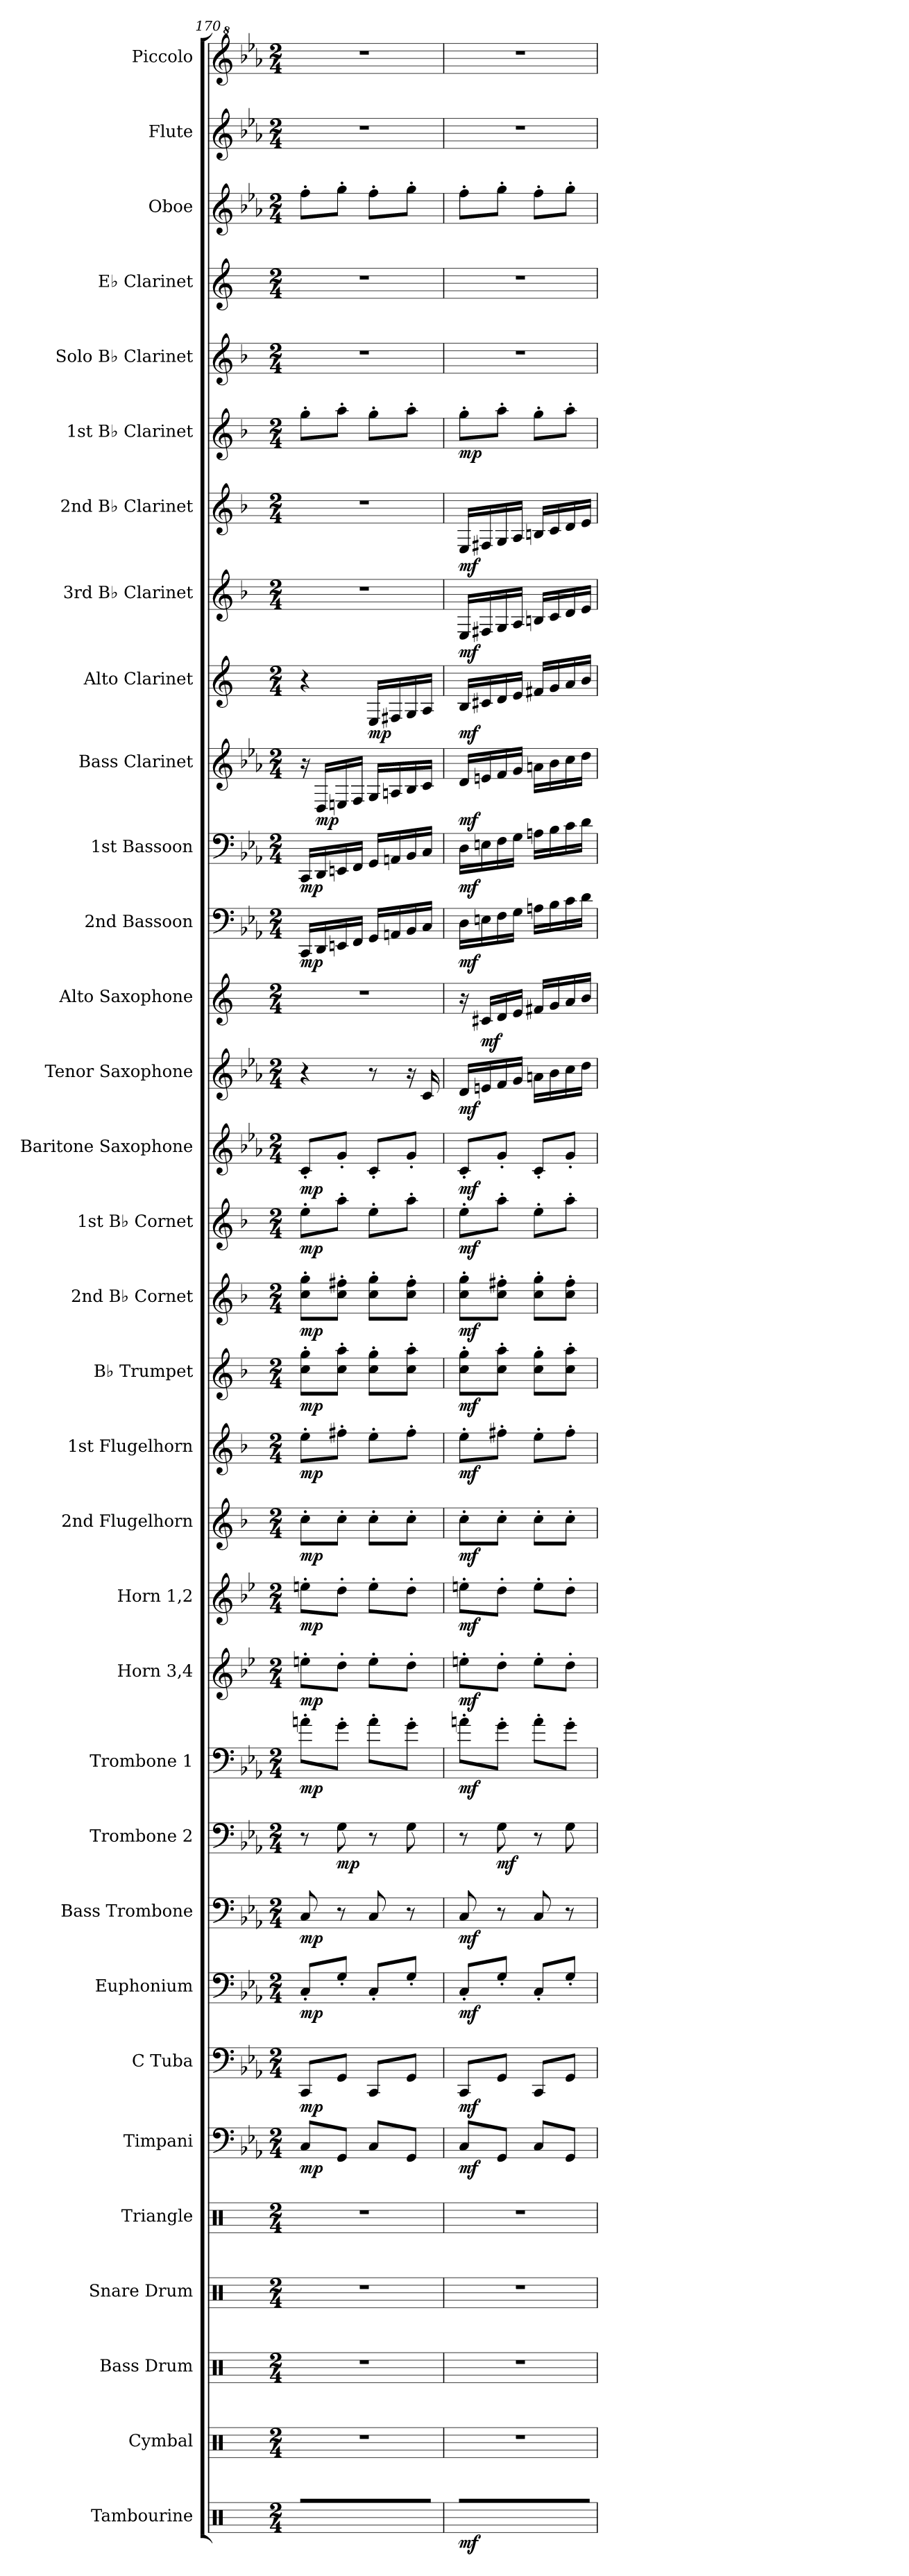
**kern	**dynam	**kern	**kern	**kern	**kern	**kern	**dynam	**kern	**dynam	**kern	**dynam	**kern	**dynam	**kern	**dynam	**kern	**dynam	**kern	**dynam	**kern	**dynam	**kern	**dynam	**kern	**dynam	**kern	**dynam	**kern	**dynam	**kern	**dynam	**kern	**dynam	**kern	**dynam	**kern	**dynam	**kern	**dynam	**kern	**dynam	**kern	**dynam	**kern	**dynam	**kern	**dynam	**kern	**dynam	**kern	**dynam	**kern	**kern	**kern	**kern	**kern
*part33	*part33	*part32	*part31	*part30	*part29	*part28	*part28	*part27	*part27	*part26	*part26	*part25	*part25	*part24	*part24	*part23	*part23	*part22	*part22	*part21	*part21	*part20	*part20	*part19	*part19	*part18	*part18	*part17	*part17	*part16	*part16	*part15	*part15	*part14	*part14	*part13	*part13	*part12	*part12	*part11	*part11	*part10	*part10	*part9	*part9	*part8	*part8	*part7	*part7	*part6	*part6	*part5	*part4	*part3	*part2	*part1
*staff33	*staff33	*staff32	*staff31	*staff30	*staff29	*staff28	*staff28	*staff27	*staff27	*staff26	*staff26	*staff25	*staff25	*staff24	*staff24	*staff23	*staff23	*staff22	*staff22	*staff21	*staff21	*staff20	*staff20	*staff19	*staff19	*staff18	*staff18	*staff17	*staff17	*staff16	*staff16	*staff15	*staff15	*staff14	*staff14	*staff13	*staff13	*staff12	*staff12	*staff11	*staff11	*staff10	*staff10	*staff9	*staff9	*staff8	*staff8	*staff7	*staff7	*staff6	*staff6	*staff5	*staff4	*staff3	*staff2	*staff1
*I"Tambourine	*	*I"Cymbal	*I"Bass Drum	*I"Snare Drum	*I"Triangle	*I"Timpani	*	*I"C Tuba	*	*I"Euphonium	*	*I"Bass Trombone	*	*I"Trombone 2	*	*I"Trombone 1	*	*I"Horn 3,4	*	*I"Horn 1,2	*	*I"2nd Flugelhorn	*	*I"1st Flugelhorn	*	*I"B♭ Trumpet	*	*I"2nd B♭ Cornet	*	*I"1st B♭ Cornet	*	*I"Baritone Saxophone	*	*I"Tenor Saxophone	*	*I"Alto Saxophone	*	*I"2nd Bassoon	*	*I"1st Bassoon	*	*I"Bass Clarinet	*	*I"Alto Clarinet	*	*I"3rd B♭ Clarinet	*	*I"2nd B♭ Clarinet	*	*I"1st B♭ Clarinet	*	*I"Solo B♭ Clarinet	*I"E♭ Clarinet	*I"Oboe	*I"Flute	*I"Piccolo
*I'Tamb.	*	*I'Cym.	*I'B. Dr.	*I'Sn. Dr.	*I'Trgl.	*I'Timp.	*	*I'C Tu.	*	*I'Eu.	*	*I'B. Trb.	*	*I'Trb. 2	*	*I'Trb. 1	*	*I'Hn. 3,4	*	*I'Hn. 1,2	*	*I'2nd Flghn.	*	*I'1st Flghn.	*	*I'B♭ Tpt.	*	*I'2nd B♭ Cnt.	*	*I'1st B♭ Cnt.	*	*I'Bar. Sax.	*	*I'T. Sax.	*	*I'A. Sax.	*	*I'2nd Bsn.	*	*I'1st Bsn.	*	*I'B. Cl.	*	*I'A. Cl.	*	*I'3rd B♭ Cl.	*	*I'2nd B♭ Cl.	*	*I'1st B♭ Cl.	*	*I'Solo B♭ Cl.	*I'E♭ Cl.	*I'Ob.	*I'Fl.	*I'Picc.
*clefX	*	*clefX	*clefX	*clefX	*clefX	*clefF4	*	*clefF4	*	*clefF4	*	*clefF4	*	*clefF4	*	*clefF4	*	*clefG2	*	*clefG2	*	*clefG2	*	*clefG2	*	*clefG2	*	*clefG2	*	*clefG2	*	*clefG2	*	*clefG2	*	*clefG2	*	*clefF4	*	*clefF4	*	*clefG2	*	*clefG2	*	*clefG2	*	*clefG2	*	*clefG2	*	*clefG2	*clefG2	*clefG2	*clefG2	*clefG^2
*	*	*	*	*	*	*	*	*	*	*	*	*	*	*	*	*	*	*ITrd4c7	*	*ITrd4c7	*	*ITrd1c2	*	*ITrd1c2	*	*ITrd1c2	*	*ITrd1c2	*	*ITrd1c2	*	*ITrd12c21	*	*ITrd8c14	*	*ITrd5c9	*	*	*	*	*	*ITrd8c14	*	*ITrd5c9	*	*ITrd1c2	*	*ITrd1c2	*	*ITrd1c2	*	*ITrd1c2	*ITrd-2c-3	*	*	*ITrd-7c-12
*k[]	*	*k[]	*k[]	*k[]	*k[]	*k[b-e-a-]	*	*k[b-e-a-]	*	*k[b-e-a-]	*	*k[b-e-a-]	*	*k[b-e-a-]	*	*k[b-e-a-]	*	*k[b-e-a-]	*	*k[b-e-a-]	*	*k[b-e-a-]	*	*k[b-e-a-]	*	*k[b-e-a-]	*	*k[b-e-a-]	*	*k[b-e-a-]	*	*k[b-e-a-]	*	*k[b-e-a-]	*	*k[b-e-a-]	*	*k[b-e-a-]	*	*k[b-e-a-]	*	*k[b-e-a-]	*	*k[b-e-a-]	*	*k[b-e-a-]	*	*k[b-e-a-]	*	*k[b-e-a-]	*	*k[b-e-a-]	*k[b-e-a-]	*k[b-e-a-]	*k[b-e-a-]	*k[b-e-a-]
*C:	*	*C:	*C:	*C:	*C:	*E-:	*	*E-:	*	*E-:	*	*E-:	*	*E-:	*	*E-:	*	*E-:	*	*E-:	*	*E-:	*	*E-:	*	*E-:	*	*E-:	*	*E-:	*	*E-:	*	*E-:	*	*E-:	*	*E-:	*	*E-:	*	*E-:	*	*E-:	*	*E-:	*	*E-:	*	*E-:	*	*E-:	*E-:	*E-:	*E-:	*E-:
*M2/4	*	*M2/4	*M2/4	*M2/4	*M2/4	*M2/4	*	*M2/4	*	*M2/4	*	*M2/4	*	*M2/4	*	*M2/4	*	*M2/4	*	*M2/4	*	*M2/4	*	*M2/4	*	*M2/4	*	*M2/4	*	*M2/4	*	*M2/4	*	*M2/4	*	*M2/4	*	*M2/4	*	*M2/4	*	*M2/4	*	*M2/4	*	*M2/4	*	*M2/4	*	*M2/4	*	*M2/4	*M2/4	*M2/4	*M2/4	*M2/4
=170	=170	=170	=170	=170	=170	=170	=170	=170	=170	=170	=170	=170	=170	=170	=170	=170	=170	=170	=170	=170	=170	=170	=170	=170	=170	=170	=170	=170	=170	=170	=170	=170	=170	=170	=170	=170	=170	=170	=170	=170	=170	=170	=170	=170	=170	=170	=170	=170	=170	=170	=170	=170	=170	=170	=170	=170
!	!	!	!	!	!	!	!LO:DY:b	!	!LO:DY:b	!	!LO:DY:b	!	!LO:DY:b	!	!	!	!LO:DY:b	!	!LO:DY:b	!	!LO:DY:b	!	!LO:DY:b	!	!LO:DY:b	!	!LO:DY:b	!	!LO:DY:b	!	!LO:DY:b	!	!LO:DY:b	!	!	!	!	!	!LO:DY:b	!	!LO:DY:b	!	!	!	!	!	!	!	!	!	!	!	!	!	!	!
*tremolo	*	*	*	*	*	*	*	*	*	*	*	*	*	*	*	*	*	*	*	*	*	*	*	*	*	*	*	*	*	*	*	*	*	*	*	*	*	*	*	*	*	*	*	*	*	*	*	*	*	*	*	*	*	*	*	*
32R\LLL	.	2r	2r	2r	2r	8C/L	mp	8CC/L	mp	8C'/L	mp	8C/	mp	8r	.	8an'\L	mp	8an'\L	mp	8an'\L	mp	8b-'\L	mp	8dd'\L	mp	8b-\' 8ff\'L	mp	8b-\' 8ff\'L	mp	8dd'\L	mp	8C'/L	mp	4r	.	2r	.	16CC/LL	mp	16CC/LL	mp	16r	.	4r	.	2r	.	2r	.	8ff'\L	.	2r	2r	8ff'\L	2r	2r
32R\	.	.	.	.	.	.	.	.	.	.	.	.	.	.	.	.	.	.	.	.	.	.	.	.	.	.	.	.	.	.	.	.	.	.	.	.	.	.	.	.	.	.	.	.	.	.	.	.	.	.	.	.	.	.	.	.
!	!	!	!	!	!	!	!	!	!	!	!	!	!	!	!	!	!	!	!	!	!	!	!	!	!	!	!	!	!	!	!	!	!	!	!	!	!	!	!	!	!	!	!LO:DY:b	!	!	!	!	!	!	!	!	!	!	!	!	!
32R\	.	.	.	.	.	.	.	.	.	.	.	.	.	.	.	.	.	.	.	.	.	.	.	.	.	.	.	.	.	.	.	.	.	.	.	.	.	16DD/	.	16DD/	.	16DD/LL	mp	.	.	.	.	.	.	.	.	.	.	.	.	.
32R\	.	.	.	.	.	.	.	.	.	.	.	.	.	.	.	.	.	.	.	.	.	.	.	.	.	.	.	.	.	.	.	.	.	.	.	.	.	.	.	.	.	.	.	.	.	.	.	.	.	.	.	.	.	.	.	.
!	!	!	!	!	!	!	!	!	!	!	!	!	!	!	!LO:DY:b	!	!	!	!	!	!	!	!	!	!	!	!	!	!	!	!	!	!	!	!	!	!	!	!	!	!	!	!	!	!	!	!	!	!	!	!	!	!	!	!	!
32R\	.	.	.	.	.	8GG/J	.	8GG/J	.	8G'/J	.	8r	.	8G\	mp	8g'\J	.	8g'\J	.	8g'\J	.	8b-'\J	.	8een'\J	.	8b-\' 8gg\'J	.	8b-\' 8een\'J	.	8gg'\J	.	8G'/J	.	.	.	.	.	16EEn/	.	16EEn/	.	16EEn/	.	.	.	.	.	.	.	8gg'\J	.	.	.	8gg'\J	.	.
32R\	.	.	.	.	.	.	.	.	.	.	.	.	.	.	.	.	.	.	.	.	.	.	.	.	.	.	.	.	.	.	.	.	.	.	.	.	.	.	.	.	.	.	.	.	.	.	.	.	.	.	.	.	.	.	.	.
32R\	.	.	.	.	.	.	.	.	.	.	.	.	.	.	.	.	.	.	.	.	.	.	.	.	.	.	.	.	.	.	.	.	.	.	.	.	.	16FF/JJ	.	16FF/JJ	.	16FF/JJ	.	.	.	.	.	.	.	.	.	.	.	.	.	.
32R\	.	.	.	.	.	.	.	.	.	.	.	.	.	.	.	.	.	.	.	.	.	.	.	.	.	.	.	.	.	.	.	.	.	.	.	.	.	.	.	.	.	.	.	.	.	.	.	.	.	.	.	.	.	.	.	.
!	!	!	!	!	!	!	!	!	!	!	!	!	!	!	!	!	!	!	!	!	!	!	!	!	!	!	!	!	!	!	!	!	!	!	!	!	!	!	!	!	!	!	!	!	!LO:DY:b	!	!	!	!	!	!	!	!	!	!	!
32R\	.	.	.	.	.	8C/L	.	8CC/L	.	8C'/L	.	8C/	.	8r	.	8a'\L	.	8a'\L	.	8a'\L	.	8b-'\L	.	8dd'\L	.	8b-\' 8ff\'L	.	8b-\' 8ff\'L	.	8dd'\L	.	8C'/L	.	8r	.	.	.	16GG/LL	.	16GG/LL	.	16GG/LL	.	16GG/LL	mp	.	.	.	.	8ff'\L	.	.	.	8ff'\L	.	.
32R\	.	.	.	.	.	.	.	.	.	.	.	.	.	.	.	.	.	.	.	.	.	.	.	.	.	.	.	.	.	.	.	.	.	.	.	.	.	.	.	.	.	.	.	.	.	.	.	.	.	.	.	.	.	.	.	.
32R\	.	.	.	.	.	.	.	.	.	.	.	.	.	.	.	.	.	.	.	.	.	.	.	.	.	.	.	.	.	.	.	.	.	.	.	.	.	16AAn/	.	16AAn/	.	16AAn/	.	16AAn/	.	.	.	.	.	.	.	.	.	.	.	.
32R\	.	.	.	.	.	.	.	.	.	.	.	.	.	.	.	.	.	.	.	.	.	.	.	.	.	.	.	.	.	.	.	.	.	.	.	.	.	.	.	.	.	.	.	.	.	.	.	.	.	.	.	.	.	.	.	.
32R\	.	.	.	.	.	8GG/J	.	8GG/J	.	8G'/J	.	8r	.	8G\	.	8g'\J	.	8g'\J	.	8g'\J	.	8b-'\J	.	8ee'\J	.	8b-\' 8gg\'J	.	8b-\' 8ee\'J	.	8gg'\J	.	8G'/J	.	16r	.	.	.	16BB-/	.	16BB-/	.	16BB-/	.	16BB-/	.	.	.	.	.	8gg'\J	.	.	.	8gg'\J	.	.
32R\	.	.	.	.	.	.	.	.	.	.	.	.	.	.	.	.	.	.	.	.	.	.	.	.	.	.	.	.	.	.	.	.	.	.	.	.	.	.	.	.	.	.	.	.	.	.	.	.	.	.	.	.	.	.	.	.
32R\	.	.	.	.	.	.	.	.	.	.	.	.	.	.	.	.	.	.	.	.	.	.	.	.	.	.	.	.	.	.	.	.	.	16C/	.	.	.	16C/JJ	.	16C/JJ	.	16C/JJ	.	16C/JJ	.	.	.	.	.	.	.	.	.	.	.	.
32R\JJJ	.	.	.	.	.	.	.	.	.	.	.	.	.	.	.	.	.	.	.	.	.	.	.	.	.	.	.	.	.	.	.	.	.	.	.	.	.	.	.	.	.	.	.	.	.	.	.	.	.	.	.	.	.	.	.	.
=171	=171	=171	=171	=171	=171	=171	=171	=171	=171	=171	=171	=171	=171	=171	=171	=171	=171	=171	=171	=171	=171	=171	=171	=171	=171	=171	=171	=171	=171	=171	=171	=171	=171	=171	=171	=171	=171	=171	=171	=171	=171	=171	=171	=171	=171	=171	=171	=171	=171	=171	=171	=171	=171	=171	=171	=171
!	!LO:DY:b	!	!	!	!	!	!LO:DY:b	!	!LO:DY:b	!	!LO:DY:b	!	!LO:DY:b	!	!	!	!LO:DY:b	!	!LO:DY:b	!	!LO:DY:b	!	!LO:DY:b	!	!LO:DY:b	!	!LO:DY:b	!	!LO:DY:b	!	!LO:DY:b	!	!LO:DY:b	!	!LO:DY:b	!	!	!	!LO:DY:b	!	!LO:DY:b	!	!LO:DY:b	!	!LO:DY:b	!	!LO:DY:b	!	!LO:DY:b	!	!LO:DY:b	!	!	!	!	!
32R\LLL	mf	2r	2r	2r	2r	8C/L	mf	8CC/L	mf	8C'/L	mf	8C/	mf	8r	.	8an'\L	mf	8an'\L	mf	8an'\L	mf	8b-'\L	mf	8dd'\L	mf	8b-\' 8ff\'L	mf	8b-\' 8ff\'L	mf	8dd'\L	mf	8C'/L	mf	16D/LL	mf	16r	.	16D\LL	mf	16D\LL	mf	16D/LL	mf	16D/LL	mf	16D/LL	mf	16D/LL	mf	8ff'\L	mp	2r	2r	8ff'\L	2r	2r
32R\	.	.	.	.	.	.	.	.	.	.	.	.	.	.	.	.	.	.	.	.	.	.	.	.	.	.	.	.	.	.	.	.	.	.	.	.	.	.	.	.	.	.	.	.	.	.	.	.	.	.	.	.	.	.	.	.
!	!	!	!	!	!	!	!	!	!	!	!	!	!	!	!	!	!	!	!	!	!	!	!	!	!	!	!	!	!	!	!	!	!	!	!	!	!LO:DY:b	!	!	!	!	!	!	!	!	!	!	!	!	!	!	!	!	!	!	!
32R\	.	.	.	.	.	.	.	.	.	.	.	.	.	.	.	.	.	.	.	.	.	.	.	.	.	.	.	.	.	.	.	.	.	16En/	.	16En/LL	mf	16En\	.	16En\	.	16En/	.	16En/	.	16En/	.	16En/	.	.	.	.	.	.	.	.
32R\	.	.	.	.	.	.	.	.	.	.	.	.	.	.	.	.	.	.	.	.	.	.	.	.	.	.	.	.	.	.	.	.	.	.	.	.	.	.	.	.	.	.	.	.	.	.	.	.	.	.	.	.	.	.	.	.
!	!	!	!	!	!	!	!	!	!	!	!	!	!	!	!LO:DY:b	!	!	!	!	!	!	!	!	!	!	!	!	!	!	!	!	!	!	!	!	!	!	!	!	!	!	!	!	!	!	!	!	!	!	!	!	!	!	!	!	!
32R\	.	.	.	.	.	8GG/J	.	8GG/J	.	8G'/J	.	8r	.	8G\	mf	8g'\J	.	8g'\J	.	8g'\J	.	8b-'\J	.	8een'\J	.	8b-\' 8gg\'J	.	8b-\' 8een\'J	.	8gg'\J	.	8G'/J	.	16F/	.	16F/	.	16F\	.	16F\	.	16F/	.	16F/	.	16F/	.	16F/	.	8gg'\J	.	.	.	8gg'\J	.	.
32R\	.	.	.	.	.	.	.	.	.	.	.	.	.	.	.	.	.	.	.	.	.	.	.	.	.	.	.	.	.	.	.	.	.	.	.	.	.	.	.	.	.	.	.	.	.	.	.	.	.	.	.	.	.	.	.	.
32R\	.	.	.	.	.	.	.	.	.	.	.	.	.	.	.	.	.	.	.	.	.	.	.	.	.	.	.	.	.	.	.	.	.	16G/JJ	.	16G/JJ	.	16G\JJ	.	16G\JJ	.	16G/JJ	.	16G/JJ	.	16G/JJ	.	16G/JJ	.	.	.	.	.	.	.	.
32R\	.	.	.	.	.	.	.	.	.	.	.	.	.	.	.	.	.	.	.	.	.	.	.	.	.	.	.	.	.	.	.	.	.	.	.	.	.	.	.	.	.	.	.	.	.	.	.	.	.	.	.	.	.	.	.	.
32R\	.	.	.	.	.	8C/L	.	8CC/L	.	8C'/L	.	8C/	.	8r	.	8a'\L	.	8a'\L	.	8a'\L	.	8b-'\L	.	8dd'\L	.	8b-\' 8ff\'L	.	8b-\' 8ff\'L	.	8dd'\L	.	8C'/L	.	16An\LL	.	16An/LL	.	16An\LL	.	16An\LL	.	16An\LL	.	16An/LL	.	16An/LL	.	16An/LL	.	8ff'\L	.	.	.	8ff'\L	.	.
32R\	.	.	.	.	.	.	.	.	.	.	.	.	.	.	.	.	.	.	.	.	.	.	.	.	.	.	.	.	.	.	.	.	.	.	.	.	.	.	.	.	.	.	.	.	.	.	.	.	.	.	.	.	.	.	.	.
32R\	.	.	.	.	.	.	.	.	.	.	.	.	.	.	.	.	.	.	.	.	.	.	.	.	.	.	.	.	.	.	.	.	.	16B-\	.	16B-/	.	16B-\	.	16B-\	.	16B-\	.	16B-/	.	16B-/	.	16B-/	.	.	.	.	.	.	.	.
32R\	.	.	.	.	.	.	.	.	.	.	.	.	.	.	.	.	.	.	.	.	.	.	.	.	.	.	.	.	.	.	.	.	.	.	.	.	.	.	.	.	.	.	.	.	.	.	.	.	.	.	.	.	.	.	.	.
32R\	.	.	.	.	.	8GG/J	.	8GG/J	.	8G'/J	.	8r	.	8G\	.	8g'\J	.	8g'\J	.	8g'\J	.	8b-'\J	.	8ee'\J	.	8b-\' 8gg\'J	.	8b-\' 8ee\'J	.	8gg'\J	.	8G'/J	.	16c\	.	16c/	.	16c\	.	16c\	.	16c\	.	16c/	.	16c/	.	16c/	.	8gg'\J	.	.	.	8gg'\J	.	.
32R\	.	.	.	.	.	.	.	.	.	.	.	.	.	.	.	.	.	.	.	.	.	.	.	.	.	.	.	.	.	.	.	.	.	.	.	.	.	.	.	.	.	.	.	.	.	.	.	.	.	.	.	.	.	.	.	.
32R\	.	.	.	.	.	.	.	.	.	.	.	.	.	.	.	.	.	.	.	.	.	.	.	.	.	.	.	.	.	.	.	.	.	16d\JJ	.	16d/JJ	.	16d\JJ	.	16d\JJ	.	16d\JJ	.	16d/JJ	.	16d/JJ	.	16d/JJ	.	.	.	.	.	.	.	.
32R\JJJ	.	.	.	.	.	.	.	.	.	.	.	.	.	.	.	.	.	.	.	.	.	.	.	.	.	.	.	.	.	.	.	.	.	.	.	.	.	.	.	.	.	.	.	.	.	.	.	.	.	.	.	.	.	.	.	.
*Xtremolo	*	*	*	*	*	*	*	*	*	*	*	*	*	*	*	*	*	*	*	*	*	*	*	*	*	*	*	*	*	*	*	*	*	*	*	*	*	*	*	*	*	*	*	*	*	*	*	*	*	*	*	*	*	*	*	*
=	=	=	=	=	=	=	=	=	=	=	=	=	=	=	=	=	=	=	=	=	=	=	=	=	=	=	=	=	=	=	=	=	=	=	=	=	=	=	=	=	=	=	=	=	=	=	=	=	=	=	=	=	=	=	=	=
*-	*-	*-	*-	*-	*-	*-	*-	*-	*-	*-	*-	*-	*-	*-	*-	*-	*-	*-	*-	*-	*-	*-	*-	*-	*-	*-	*-	*-	*-	*-	*-	*-	*-	*-	*-	*-	*-	*-	*-	*-	*-	*-	*-	*-	*-	*-	*-	*-	*-	*-	*-	*-	*-	*-	*-	*-
